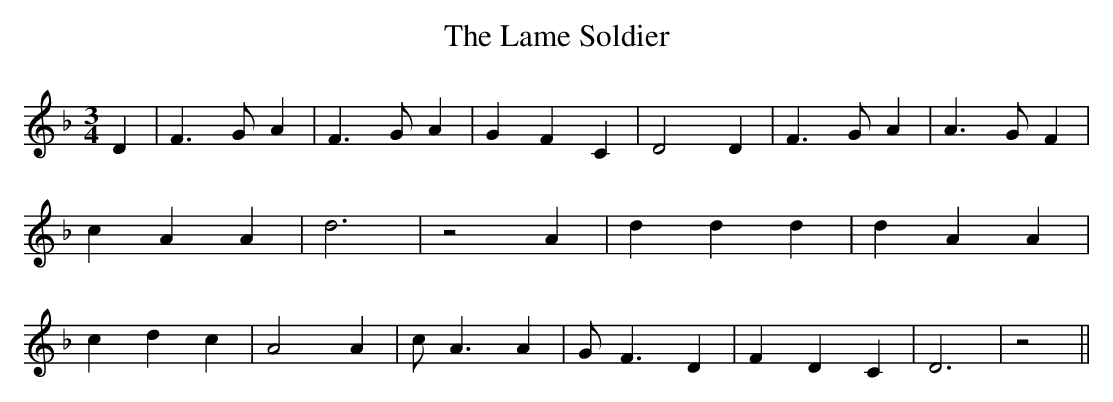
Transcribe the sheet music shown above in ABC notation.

X:1
T:The Lame Soldier
M:3/4
L:1/4
K:F
 D| F3/2 G/2 A| F3/2 G/2 A| G F C| D2 D| F3/2 G/2 A| A3/2 G/2 F| c A A|\
 d3| z2 A| d d d| d- A A| c d c| A2 A| c/2- A3/2 A| G/2- F3/2 D| F D C|\
 D3| z2||
